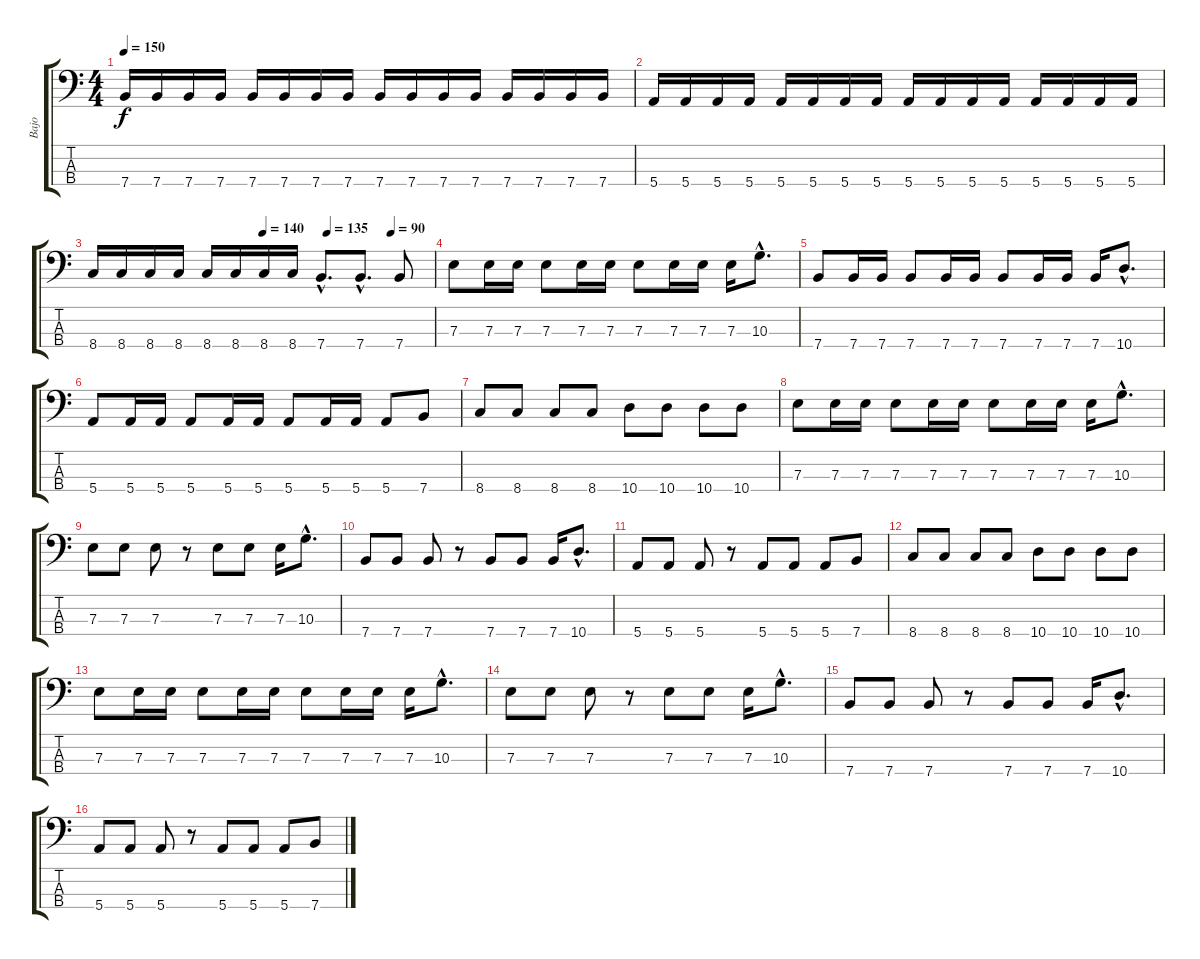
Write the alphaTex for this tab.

\track ("Bajo" "Bajo") {instrument electricbassfinger}
\staff {score tabs}
\tuning (G2 D2 A1 E1) {hide}
\ts (4 4)
\tempo 150
\clef f4
\ks c
7.4.16{dy f} 7.4.16 7.4.16 7.4.16 7.4.16 7.4.16 7.4.16 7.4.16 7.4.16 7.4.16 7.4.16 7.4.16 7.4.16 7.4.16 7.4.16 7.4.16 |
5.4.16 5.4.16 5.4.16 5.4.16 5.4.16 5.4.16 5.4.16 5.4.16 5.4.16 5.4.16 5.4.16 5.4.16 5.4.16 5.4.16 5.4.16 5.4.16 |
\tempo (140 0.5)
\tempo (135 0.6875)
\tempo (90 0.875)
8.4.16 8.4.16 8.4.16 8.4.16 8.4.16 8.4.16 8.4.16 8.4.16 7.4{hac}.8{d} 7.4{hac}.8{d} 7.4.8 |
7.3.8 7.3.16 7.3.16 7.3.8 7.3.16 7.3.16 7.3.8 7.3.16 7.3.16 7.3.16 10.3{hac}.8{d} |
7.4.8 7.4.16 7.4.16 7.4.8 7.4.16 7.4.16 7.4.8 7.4.16 7.4.16 7.4.16 10.4{hac}.8{d} |
5.4.8 5.4.16 5.4.16 5.4.8 5.4.16 5.4.16 5.4.8 5.4.16 5.4.16 5.4.8 7.4.8 |
8.4.8 8.4.8 8.4.8 8.4.8 10.4.8 10.4.8 10.4.8 10.4.8 |
7.3.8 7.3.16 7.3.16 7.3.8 7.3.16 7.3.16 7.3.8 7.3.16 7.3.16 7.3.16 10.3{hac}.8{d} |
7.3.8 7.3.8 7.3.8 r.8 7.3.8 7.3.8 7.3.16 10.3{hac}.8{d} |
7.4.8 7.4.8 7.4.8 r.8 7.4.8 7.4.8 7.4.16 10.4{hac}.8{d} |
5.4.8 5.4.8 5.4.8 r.8 5.4.8 5.4.8 5.4.8 7.4.8 |
8.4.8 8.4.8 8.4.8 8.4.8 10.4.8 10.4.8 10.4.8 10.4.8 |
7.3.8 7.3.16 7.3.16 7.3.8 7.3.16 7.3.16 7.3.8 7.3.16 7.3.16 7.3.16 10.3{hac}.8{d} |
7.3.8 7.3.8 7.3.8 r.8 7.3.8 7.3.8 7.3.16 10.3{hac}.8{d} |
7.4.8 7.4.8 7.4.8 r.8 7.4.8 7.4.8 7.4.16 10.4{hac}.8{d} |
5.4.8 5.4.8 5.4.8 r.8 5.4.8 5.4.8 5.4.8 7.4.8
